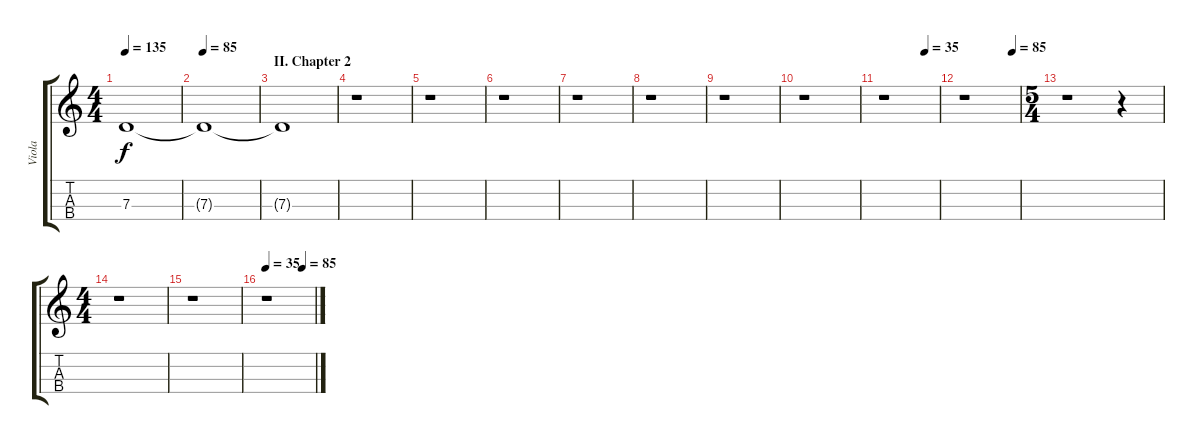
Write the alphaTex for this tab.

\track ("Viola" "Viola") {instrument viola}
\staff {score tabs}
\tuning (A4 D4 G3 C3) {hide}
\ts (4 4)
\tempo 135
\clef g2
\ks c
7.3{t}.1{dy f} |
\tempo 85
7.3{t}.1 |
\section ("" "II. Chapter 2")
7.3{t}.1{volume 0} |
r.1 |
r.1 |
r.1 |
r.1 |
r.1 |
r.1 |
r.1 |
\tempo (35 0.75)
r.1 |
\tempo (85 0.875)
r.1 |
\ts (5 4)
r.1 r.4 |
\ts (4 4)
r.1 |
r.1 |
\tempo 35
\tempo (85 0.75)
r.1
